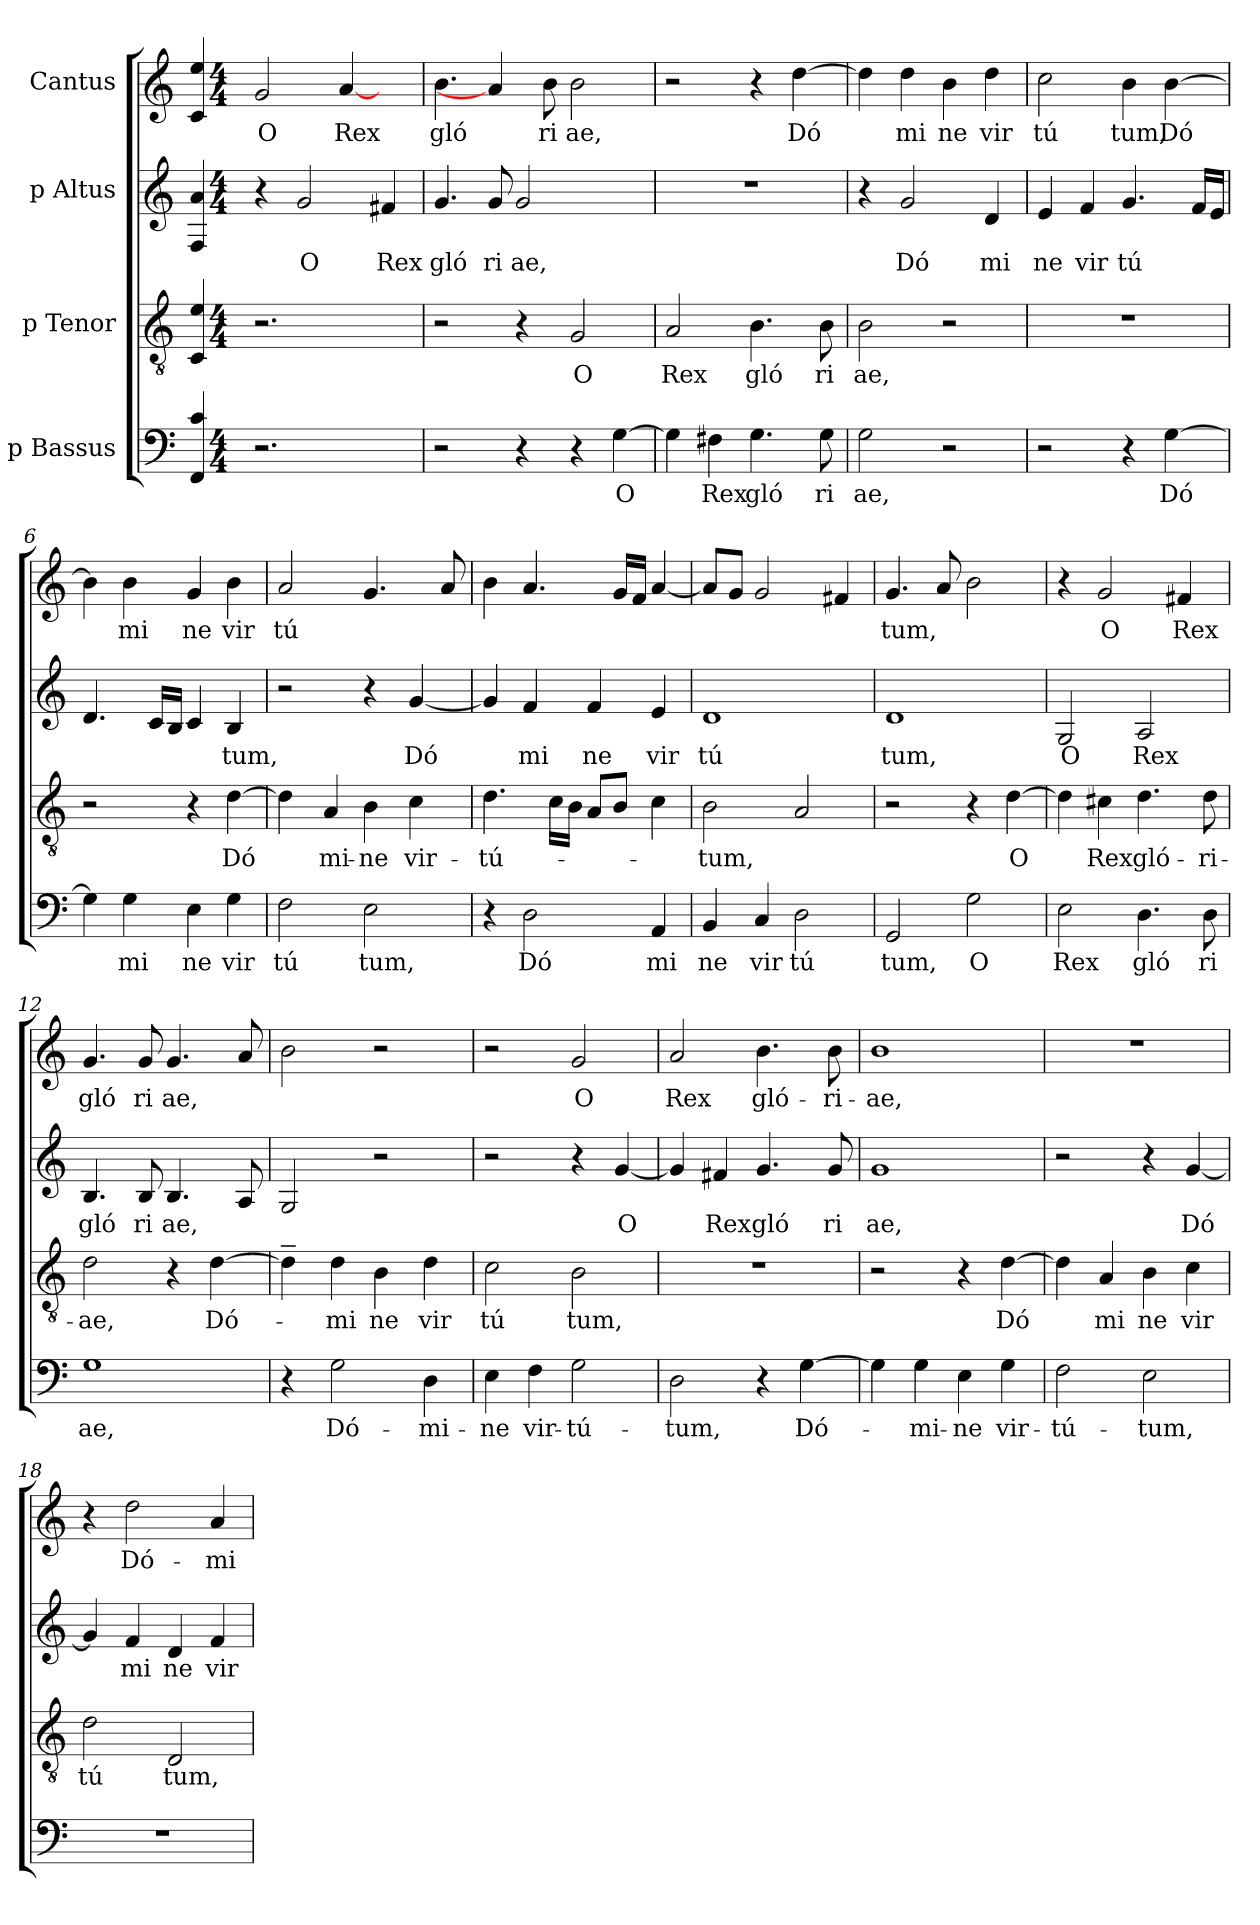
**kern	**text	**kern	**text	**kern	**text	**kern	**text
*part4	*part4	*part3	*part3	*part2	*part2	*part1	*part1
*staff4	*staff4	*staff3	*staff3	*staff2	*staff2	*staff1	*staff1
*I"p Bassus	*	*I"p Tenor	*	*I"p Altus	*	*I"Cantus	*
!!LO:PB:g=z
*stria5	*	*stria5	*	*stria5	*	*stria5	*
*clefF4	*	*clefGv2	*	*clefG2	*	*clefG2	*
=1	=1	=1	=1	=1	=1	=1	=1
4c/ 4FF/	.	4e/ 4C/	.	4a/ 4F/	.	4ee/ 4c/	.
*M4/4	*	*M4/4	*	*M4/4	*	*M4/4	*
*met(c)	*	*met(c)	*	*met(c)	*	*met(c)	*
!	!	!	!	!	!	!	!LO:LY:b:cj
2.r	.	2.r	.	4r	.	2g/	O
!	!	!	!	!	!LO:LY:b:cj	!	!
.	.	.	.	2g/	O	.	.
!	!	!	!	!	!	!	!LO:LY:b:cj
.	.	.	.	.	.	[4a/	Rex
!	!	!	!	!	!LO:LY:b:cj	!	!
4ryy	.	4ryy	.	4f#X/	Rex	4ryy	.
=2	=2	=2	=2	=2	=2	=2	=2
!	!	!	!	!	!LO:LY:b:cj	!	!LO:LY:b:cj
2r	.	2r	.	4.g/	gló	4.b\	gló
!	!	!	!	!	!LO:LY:b:cj	!	!
.	.	.	.	8g/	ri	4a/]	.
!	!	!	!	!	!LO:LY:b:cj	!	!
4r	.	4r	.	2g/	ae,	.	.
!	!	!	!	!	!	!	!LO:LY:b:cj
.	.	.	.	.	.	8b\	ri
!	!	!	!LO:LY:b:cj	!	!	!	!LO:LY:b:cj
4r	.	2G/	O	.	.	2b\	ae,
!	!LO:LY:b:cj	!	!	!	!	!	!
[>4G\	O	.	.	4ryy	.	.	.
=3	=3	=3	=3	=3	=3	=3	=3
!	!	!	!LO:LY:b:cj	!	!	!	!
4G\]	.	2A/	Rex	1r	.	2r	.
!	!LO:LY:b:cj	!	!	!	!	!	!
4F#X\	Rex	.	.	.	.	.	.
!	!LO:LY:b:cj	!	!LO:LY:b:cj	!	!	!	!
4.G\	gló	4.B\	gló	.	.	4r	.
!	!	!	!	!	!	!	!LO:LY:b:cj
.	.	.	.	.	.	[>4dd\	Dó
!	!LO:LY:b:cj	!	!LO:LY:b:cj	!	!	!	!
8G\	ri	8B\	ri	.	.	.	.
=4	=4	=4	=4	=4	=4	=4	=4
!	!LO:LY:b:cj	!	!LO:LY:b:cj	!	!	!	!
2G\	ae,	2B\	ae,	4r	.	4dd\]	.
!	!	!	!	!	!LO:LY:b:cj	!	!LO:LY:b:cj
.	.	.	.	2g/	Dó	4dd\	mi
!	!	!	!	!	!	!	!LO:LY:b:cj
2r	.	2r	.	.	.	4b\	ne
!	!	!	!	!	!LO:LY:b:cj	!	!LO:LY:b:cj
.	.	.	.	4d/	mi	4dd\	vir
=5	=5	=5	=5	=5	=5	=5	=5
!	!	!	!	!	!LO:LY:b:cj	!	!LO:LY:b:cj
2r	.	1r	.	4e/	ne	2cc\	tú
!	!	!	!	!	!LO:LY:b:cj	!	!
.	.	.	.	4f/	vir	.	.
!	!	!	!	!	!LO:LY:b:cj	!	!LO:LY:b:cj
4r	.	.	.	4.g/	tú	4b\	tum,
!	!LO:LY:b:cj	!	!	!	!	!	!LO:LY:b:cj
[>4G\	Dó	.	.	.	.	[>4b\	Dó
.	.	.	.	16f/L	.	.	.
.	.	.	.	16e/J	.	.	.
=6	=6	=6	=6	=6	=6	=6	=6
4G\]	.	2r	.	4.d/	.	4b\]	.
!	!LO:LY:b:cj	!	!	!	!	!	!LO:LY:b:cj
4G\	mi	.	.	.	.	4b\	mi
.	.	.	.	16c/L	.	.	.
.	.	.	.	16B/J	.	.	.
!	!LO:LY:b:cj	!	!	!	!	!	!LO:LY:b:cj
4E\	ne	4r	.	4c/	.	4g/	ne
!	!LO:LY:b:cj	!	!LO:LY:b:cj	!	!LO:LY:b:cj	!	!LO:LY:b:cj
4G\	vir	[>4d\	Dó	4B/	tum,	4b\	vir
!!LO:LB:g=z
=7	=7	=7	=7	=7	=7	=7	=7
!	!LO:LY:b:cj	!	!	!	!	!	!LO:LY:b:cj
*	*	*^	*	*	*	*	*
2F\	tú	4d\]	64ryy	.	2r	.	2a/	tú
.	.	.	2ryy	.	.	.	.	.
!	!	!	!	!LO:LY:b:cj	!	!	!	!
.	.	4A/	.	mi-	.	.	.	.
!	!LO:LY:b:cj	!	!	!LO:LY:b:cj	!	!	!	!
2E\	tum,	4B\	.	-ne	4r	.	4.g/	.
.	.	.	4ryy	.	.	.	.	.
!	!	!	!	!LO:LY:b:cj	!	!LO:LY:b:cj	!	!
.	.	4c\	.	vir-	[<4g/	Dó	.	.
.	.	.	8...ryy	.	.	.	.	.
.	.	.	.	.	.	.	8a/	.
=8	=8	=8	=8	=8	=8	=8	=8	=8
!	!	!	!	!LO:LY:b:cj	!	!	!	!
*	*	*v	*v	*	*	*	*	*
4r	.	4.d\	-tú-	4g/]	.	4b\	.
!	!LO:LY:b:cj	!	!	!	!LO:LY:b:cj	!	!
2D\	Dó	.	.	4f/	mi	4.a/	.
.	.	16c\L	.	.	.	.	.
.	.	16B\J	.	.	.	.	.
!	!	!	!	!	!LO:LY:b:cj	!	!
.	.	8A/L	.	4f/	ne	.	.
.	.	8B/J	.	.	.	16g/L	.
.	.	.	.	.	.	16f/J	.
!	!LO:LY:b:cj	!	!	!	!LO:LY:b:cj	!	!
4AA/	mi	4c\	.	4e/	vir	[<4a/	.
=9	=9	=9	=9	=9	=9	=9	=9
!	!LO:LY:b:cj	!	!LO:LY:b	!	!LO:LY:b:cj	!	!
4BB/	ne	2B\	-tum,	1d	tú	8a/L]	.
.	.	.	.	.	.	8g/J	.
!	!LO:LY:b:cj	!	!	!	!	!	!
4C/	vir	.	.	.	.	2g/	.
!	!LO:LY:b:cj	!	!	!	!	!	!
2D\	tú	2A/	.	.	.	.	.
.	.	.	.	.	.	4f#X/	.
=10	=10	=10	=10	=10	=10	=10	=10
!	!LO:LY:b:cj	!	!	!	!LO:LY:b:cj	!	!LO:LY:b
2GG/	tum,	2r	.	1d	tum,	4.g/	tum,
.	.	.	.	.	.	8a/	.
!	!LO:LY:b:cj	!	!	!	!	!	!
2G\	O	4r	.	.	.	2b\	.
!	!	!	!LO:LY:b:cj	!	!	!	!
.	.	[>4d\	O	.	.	.	.
=11	=11	=11	=11	=11	=11	=11	=11
!	!LO:LY:b:cj	!	!	!	!LO:LY:b:cj	!	!
2E\	Rex	4d\]	.	2G/	O	4r	.
!	!	!	!LO:LY:b:cj	!	!	!	!LO:LY:b:cj
.	.	4c#X\	Rex	.	.	2g/	O
!	!LO:LY:b:cj	!	!LO:LY:b:cj	!	!LO:LY:b:cj	!	!
4.D\	gló	4.d\	gló-	2A/	Rex	.	.
!	!	!	!	!	!	!	!LO:LY:b:cj
.	.	.	.	.	.	4f#X/	Rex
!	!LO:LY:b:cj	!	!LO:LY:b:cj	!	!	!	!
8D\	ri	8d\	-ri-	.	.	.	.
=12	=12	=12	=12	=12	=12	=12	=12
!	!LO:LY:b:cj	!	!LO:LY:b:cj	!	!LO:LY:b:cj	!	!LO:LY:b:cj
1G	ae,	2d\	-ae,	4.B/	gló	4.g/	gló
!	!	!	!	!	!LO:LY:b:cj	!	!LO:LY:b:cj
.	.	.	.	8B/	ri	8g/	ri
!	!	!	!	!	!LO:LY:b	!	!LO:LY:b
.	.	4r	.	4.B/	ae,	4.g/	ae,
!	!	!	!LO:LY:b:cj	!	!	!	!
.	.	[>4d\	Dó-	.	.	.	.
.	.	.	.	8A/	.	8a/	.
!!LO:LB:g=z
=13	=13	=13	=13	=13	=13	=13	=13
*	*	*^	*	*	*	*	*
4r	.	4d~>\]	64ryy	.	2G/	.	2b\	.
.	.	.	2ryy	.	.	.	.	.
!	!LO:LY:b:cj	!	!	!LO:LY:b:cj	!	!	!	!
2G\	Dó-	4d\	.	-mi	.	.	.	.
!	!	!	!	!LO:LY:b:cj	!	!	!	!
.	.	4B\	.	ne	2r	.	2r	.
.	.	.	4ryy	.	.	.	.	.
!	!LO:LY:b:cj	!	!	!LO:LY:b:cj	!	!	!	!
4D\	-mi-	4d\	.	vir	.	.	.	.
.	.	.	8...ryy	.	.	.	.	.
=14	=14	=14	=14	=14	=14	=14	=14	=14
!	!LO:LY:b:cj	!	!	!LO:LY:b:cj	!	!	!	!
*	*	*v	*v	*	*	*	*	*
4E\	-ne	2c\	tú	2r	.	2r	.
!	!LO:LY:b:cj	!	!	!	!	!	!
4F\	vir-	.	.	.	.	.	.
!	!LO:LY:b:cj	!	!LO:LY:b:cj	!	!	!	!LO:LY:b:cj
2G\	-tú-	2B\	tum,	4r	.	2g/	O
!	!	!	!	!	!LO:LY:b:cj	!	!
.	.	.	.	[<4g/	O	.	.
=15	=15	=15	=15	=15	=15	=15	=15
!	!LO:LY:b:cj	!	!	!	!	!	!LO:LY:b:cj
2D\	-tum,	1r	.	4g/]	.	2a/	Rex
!	!	!	!	!	!LO:LY:b:cj	!	!
.	.	.	.	4f#X/	Rex	.	.
!	!	!	!	!	!LO:LY:b:cj	!	!LO:LY:b:cj
4r	.	.	.	4.g/	gló	4.b\	gló-
!	!LO:LY:b:cj	!	!	!	!	!	!
[>4G\	Dó-	.	.	.	.	.	.
!	!	!	!	!	!LO:LY:b:cj	!	!LO:LY:b:cj
.	.	.	.	8g/	ri	8b\	-ri-
=16	=16	=16	=16	=16	=16	=16	=16
!	!	!	!	!	!LO:LY:b:cj	!	!LO:LY:b:cj
4G\]	.	2r	.	1g	ae,	1b	-ae,
!	!LO:LY:b:cj	!	!	!	!	!	!
4G\	-mi-	.	.	.	.	.	.
!	!LO:LY:b:cj	!	!	!	!	!	!
4E\	-ne	4r	.	.	.	.	.
!	!LO:LY:b:cj	!	!LO:LY:b:cj	!	!	!	!
4G\	vir-	[>4d\	Dó	.	.	.	.
=17	=17	=17	=17	=17	=17	=17	=17
!	!LO:LY:b:cj	!	!	!	!	!	!
2F\	-tú-	4d\]	.	2r	.	1r	.
!	!	!	!LO:LY:b:cj	!	!	!	!
.	.	4A/	mi	.	.	.	.
!	!LO:LY:b:cj	!	!LO:LY:b:cj	!	!	!	!
2E\	-tum,	4B\	ne	4r	.	.	.
!	!	!	!LO:LY:b:cj	!	!LO:LY:b:cj	!	!
.	.	4c\	vir	[<4g/	Dó	.	.
=18	=18	=18	=18	=18	=18	=18	=18
!	!	!	!LO:LY:b:cj	!	!	!	!
1r	.	2d\	tú	4g/]	.	4r	.
!	!	!	!	!	!LO:LY:b:cj	!	!LO:LY:b:cj
.	.	.	.	4f/	mi	2dd\	Dó-
!	!	!	!LO:LY:b:cj	!	!LO:LY:b:cj	!	!
.	.	2D/	tum,	4d/	ne	.	.
!	!	!	!	!	!LO:LY:b:cj	!	!LO:LY:b:cj
.	.	.	.	4f/	vir	4a/	-mi-
=	=	=	=	=	=	=	=
*-	*-	*-	*-	*-	*-	*-	*-
